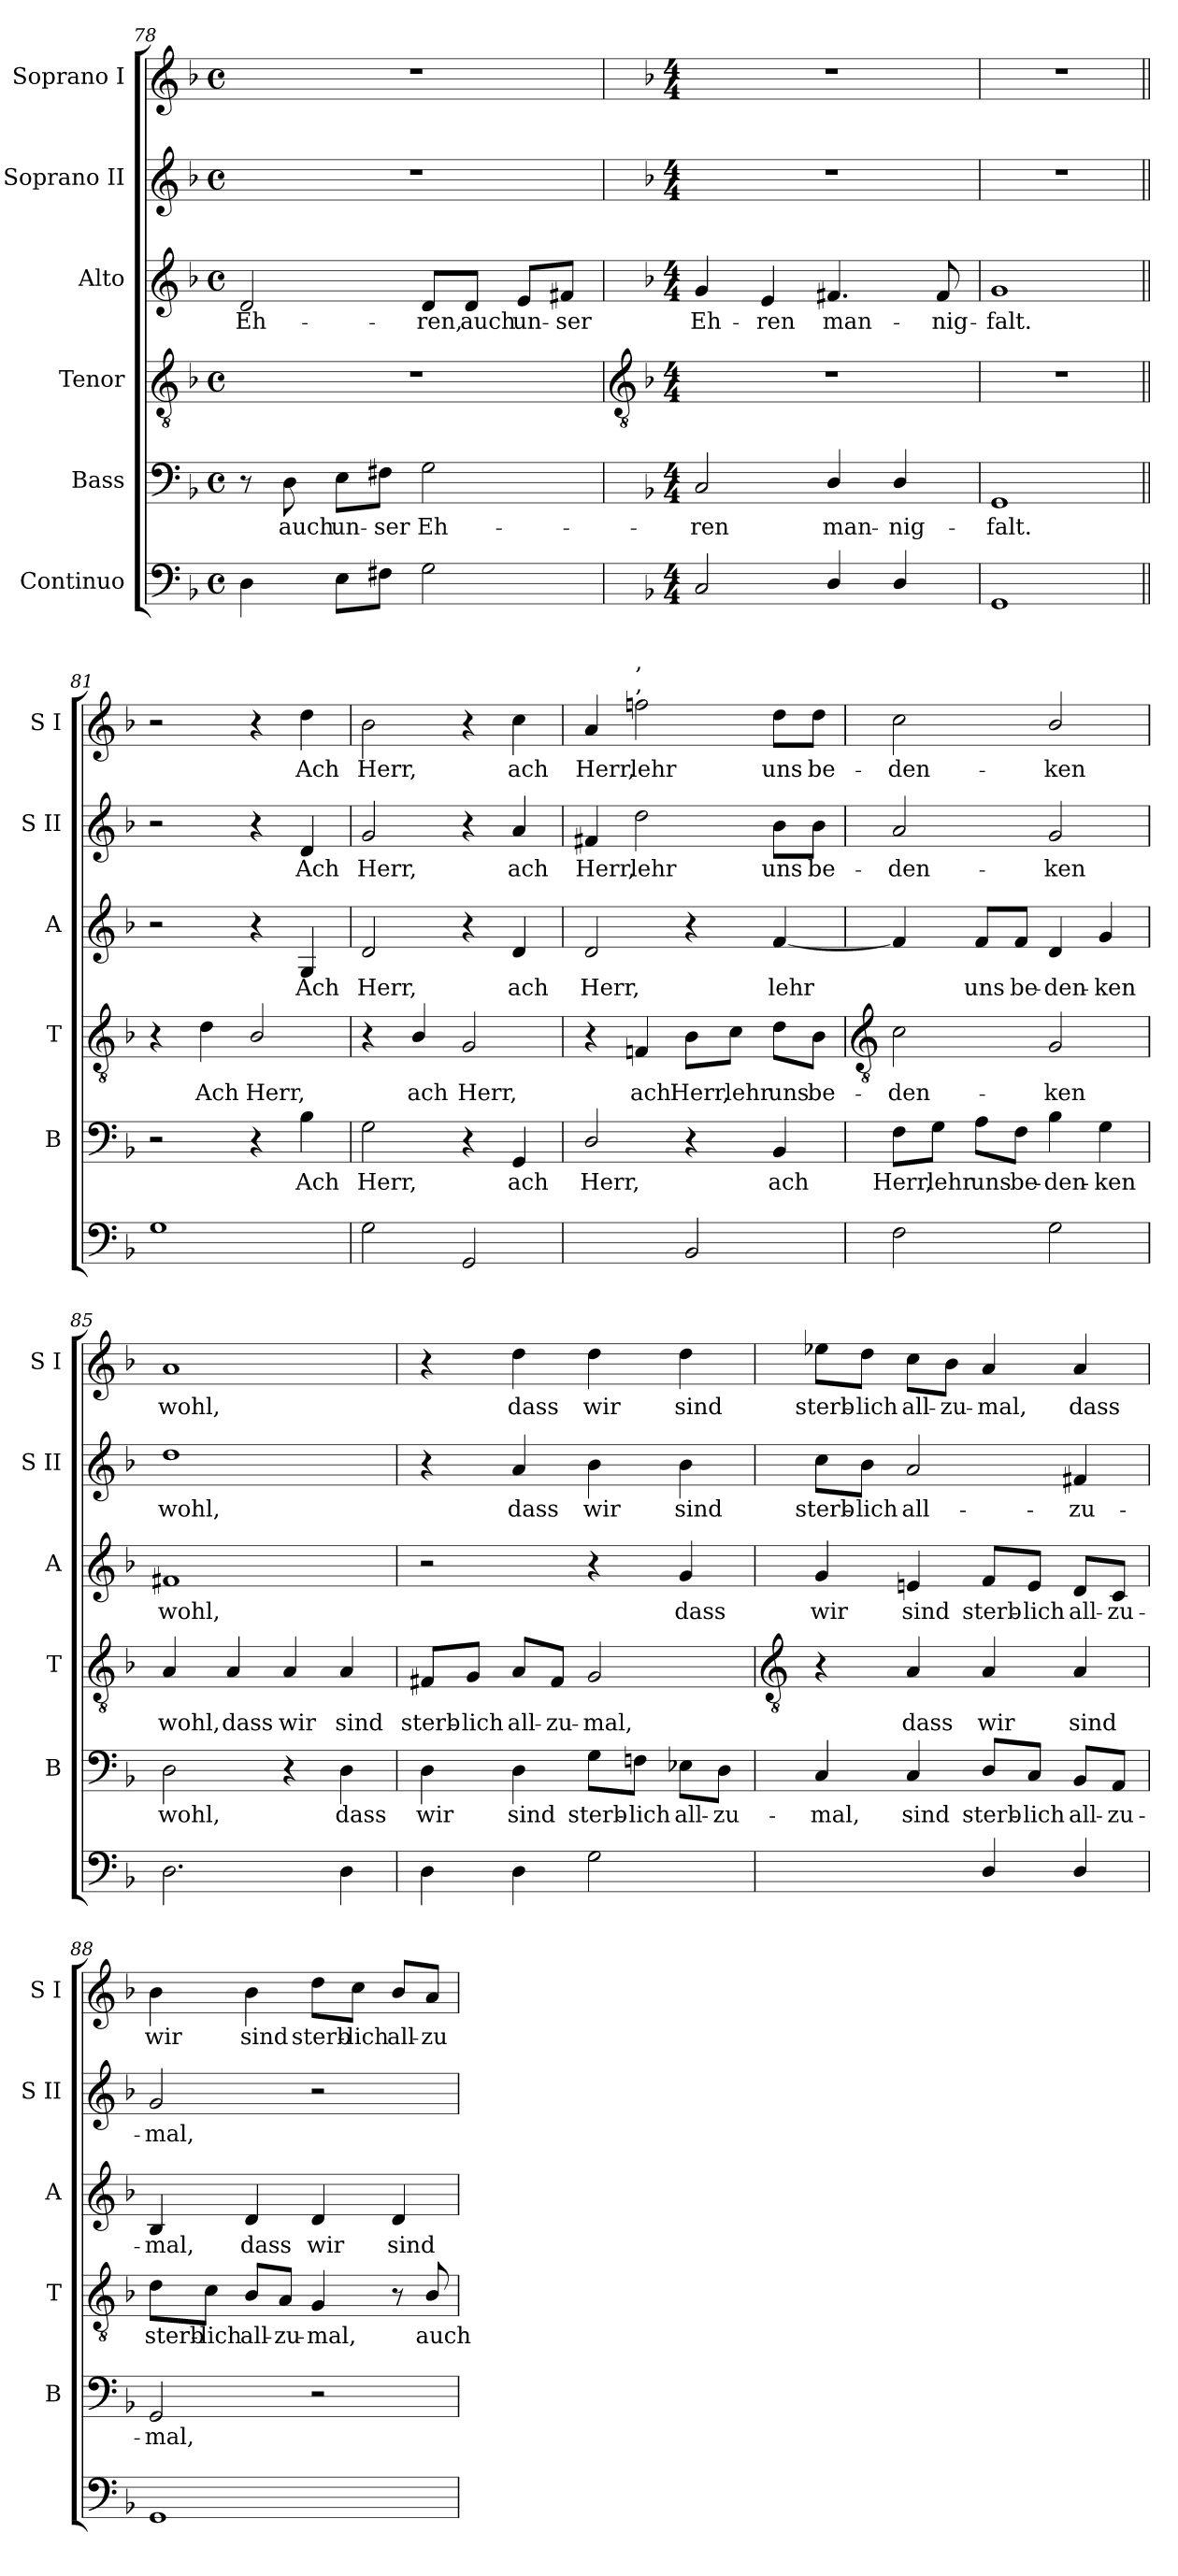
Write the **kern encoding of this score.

**kern	**text	**kern	**text	**kern	**text	**kern	**text	**kern	**text	**kern	**text
*part6	*part6	*part5	*part5	*part4	*part4	*part3	*part3	*part2	*part2	*part1	*part1
*staff6	*staff6	*staff5	*staff5	*staff4	*staff4	*staff3	*staff3	*staff2	*staff2	*staff1	*staff1
*I"Continuo	*	*I"Bass	*	*I"Tenor	*	*I"Alto	*	*I"Soprano II	*	*I"Soprano I	*
*	*	*I'B	*	*I'T	*	*I'A	*	*I'S II	*	*I'S I	*
*clefF4	*	*clefF4	*	*clefGv2	*	*clefG2	*	*clefG2	*	*clefG2	*
*k[b-]	*	*k[b-]	*	*k[b-]	*	*k[b-]	*	*k[b-]	*	*k[b-]	*
*F:	*	*F:	*	*F:	*	*F:	*	*F:	*	*F:	*
*M4/4	*	*M4/4	*	*M4/4	*	*M4/4	*	*M4/4	*	*M4/4	*
*met(c)	*	*met(c)	*	*met(c)	*	*met(c)	*	*met(c)	*	*met(c)	*
=78	=78	=78	=78	=78	=78	=78	=78	=78	=78	=78	=78
!	!	!	!	!	!	!	!LO:LY:b	!	!	!	!
4D	.	8r	.	1r	.	2d	Eh-	1r	.	1r	.
!	!	!	!LO:LY:b	!	!	!	!	!	!	!	!
.	.	8D	auch	.	.	.	.	.	.	.	.
!	!	!	!LO:LY:b	!	!	!	!	!	!	!	!
8EL	.	8E\L	un-	.	.	.	.	.	.	.	.
!	!	!	!LO:LY:b	!	!	!	!	!	!	!	!
8F#XJ	.	8F#X\J	-ser	.	.	.	.	.	.	.	.
!	!	!	!LO:LY:b	!	!	!	!LO:LY:b	!	!	!	!
2G	.	2G	Eh-	.	.	8d/L	-ren,	.	.	.	.
!	!	!	!	!	!	!	!LO:LY:b	!	!	!	!
.	.	.	.	.	.	8d/J	auch	.	.	.	.
!	!	!	!	!	!	!	!LO:LY:b	!	!	!	!
.	.	.	.	.	.	8e/L	un-	.	.	.	.
!	!	!	!	!	!	!	!LO:LY:b	!	!	!	!
.	.	.	.	.	.	8f#X/J	-ser	.	.	.	.
!!LO:LB:g=z
=79	=79	=79	=79	=79	=79	=79	=79	=79	=79	=79	=79
*	*	*	*	*clefGv2	*	*	*	*	*	*	*
*	*	*	*	*k[b-]	*	*	*	*k[b-]	*	*k[b-]	*
*	*	*	*	*F:	*	*	*	*F:	*	*F:	*
*M4/4	*	*M4/4	*	*M4/4	*	*M4/4	*	*M4/4	*	*M4/4	*
!	!	!	!LO:LY:b	!	!	!	!LO:LY:b	!	!	!	!
2C	.	2C	-ren	1r	.	4g	Eh-	1r	.	1r	.
!	!	!	!	!	!	!	!LO:LY:b	!	!	!	!
.	.	.	.	.	.	4e	-ren	.	.	.	.
!	!	!	!LO:LY:b	!	!	!	!LO:LY:b	!	!	!	!
4D/	.	4D/	man-	.	.	4.f#X	man-	.	.	.	.
!	!	!	!LO:LY:b	!	!	!	!	!	!	!	!
4D/	.	4D/	-nig-	.	.	.	.	.	.	.	.
!	!	!	!	!	!	!	!LO:LY:b	!	!	!	!
.	.	.	.	.	.	8f#	-nig-	.	.	.	.
=80	=80	=80	=80	=80	=80	=80	=80	=80	=80	=80	=80
!	!	!	!LO:LY:b	!	!	!	!LO:LY:b	!	!	!	!
1GG	.	1GG	-falt.	1r	.	1g	-falt.	1r	.	1r	.
=81||	=81||	=81||	=81||	=81||	=81||	=81||	=81||	=81||	=81||	=81||	=81||
1G	.	2r	.	4r	.	2r	.	2r	.	2r	.
!	!	!	!	!	!LO:LY:b	!	!	!	!	!	!
.	.	.	.	4d	Ach	.	.	.	.	.	.
!	!	!	!	!	!LO:LY:b	!	!	!	!	!	!
.	.	4r	.	2B-/	Herr,	4r	.	4r	.	4r	.
!	!	!	!LO:LY:b	!	!	!	!LO:LY:b	!	!LO:LY:b	!	!LO:LY:b
.	.	4B-	Ach	.	.	4G	Ach	4d	Ach	4dd	Ach
=82	=82	=82	=82	=82	=82	=82	=82	=82	=82	=82	=82
!	!	!	!LO:LY:b	!	!	!	!LO:LY:b	!	!LO:LY:b	!	!LO:LY:b
2G	.	2G	Herr,	4r	.	2d	Herr,	2g	Herr,	2b-	Herr,
!	!	!	!	!	!LO:LY:b	!	!	!	!	!	!
.	.	.	.	4B-/	ach	.	.	.	.	.	.
!	!	!	!	!	!LO:LY:b	!	!	!	!	!	!
2GG	.	4r	.	2G	Herr,	4r	.	4r	.	4r	.
!	!	!	!LO:LY:b	!	!	!	!LO:LY:b	!	!LO:LY:b	!	!LO:LY:b
.	.	4GG	ach	.	.	4d	ach	4a	ach	4cc	ach
=83	=83	=83	=83	=83	=83	=83	=83	=83	=83	=83	=83
!	!	!	!LO:LY:b	!	!	!	!LO:LY:b	!	!LO:LY:b	!	!LO:LY:b
[4D/yy	.	2D/	Herr,	4r	.	2d	Herr,	4f#X	Herr,	4a	Herr,
!	!	!	!	!	!	!	!	!	!	!LO:TX:a:t=,	!
!	!	!	!	!	!	!	!	!	!	!LO:TX:a:t=,	!
!	!	!	!	!	!LO:LY:b	!	!	!	!LO:LY:b	!	!LO:LY:b
4Dyy]	.	.	.	4Fn	ach	.	.	2dd	lehr	2ffn	lehr
!	!	!	!	!	!LO:LY:b	!	!	!	!	!	!
2BB-	.	4r	.	8B-\L	Herr,	4r	.	.	.	.	.
!	!	!	!	!	!LO:LY:b	!	!	!	!	!	!
.	.	.	.	8c\J	lehr	.	.	.	.	.	.
!	!	!	!LO:LY:b	!	!LO:LY:b	!	!LO:LY:b	!	!LO:LY:b	!	!LO:LY:b
.	.	4BB-	ach	8d\L	uns	[4f	lehr	8b-\L	uns	8dd\L	uns
!	!	!	!	!	!LO:LY:b	!	!	!	!LO:LY:b	!	!LO:LY:b
.	.	.	.	8B-\J	be-	.	.	8b-\J	be-	8dd\J	be-
!!LO:LB:g=z
=84	=84	=84	=84	=84	=84	=84	=84	=84	=84	=84	=84
*	*	*	*	*clefGv2	*	*	*	*	*	*	*
!	!	!	!LO:LY:b	!	!LO:LY:b	!	!	!	!LO:LY:b	!	!LO:LY:b
2F	.	8F\L	Herr,	2c	-den-	4f]	.	2a	-den-	2cc	-den-
!	!	!	!LO:LY:b	!	!	!	!	!	!	!	!
.	.	8G\J	lehr	.	.	.	.	.	.	.	.
!	!	!	!LO:LY:b	!	!	!	!LO:LY:b	!	!	!	!
.	.	8A\L	uns	.	.	8f/L	uns	.	.	.	.
!	!	!	!LO:LY:b	!	!	!	!LO:LY:b	!	!	!	!
.	.	8F\J	be-	.	.	8f/J	be-	.	.	.	.
!	!	!	!LO:LY:b	!	!LO:LY:b	!	!LO:LY:b	!	!LO:LY:b	!	!LO:LY:b
2G	.	4B-	-den-	2G	-ken	4d	-den-	2g	-ken	2b-/	-ken
!	!	!	!LO:LY:b	!	!	!	!LO:LY:b	!	!	!	!
.	.	4G	-ken	.	.	4g	-ken	.	.	.	.
=85	=85	=85	=85	=85	=85	=85	=85	=85	=85	=85	=85
!	!	!	!LO:LY:b	!	!LO:LY:b	!	!LO:LY:b	!	!LO:LY:b	!	!LO:LY:b
2.D	.	2D	wohl,	4A	wohl,	1f#X	wohl,	1dd	wohl,	1a	wohl,
!	!	!	!	!	!LO:LY:b	!	!	!	!	!	!
.	.	.	.	4A	dass	.	.	.	.	.	.
!	!	!	!	!	!LO:LY:b	!	!	!	!	!	!
.	.	4r	.	4A	wir	.	.	.	.	.	.
!	!	!	!LO:LY:b	!	!LO:LY:b	!	!	!	!	!	!
4D	.	4D	dass	4A	sind	.	.	.	.	.	.
=86	=86	=86	=86	=86	=86	=86	=86	=86	=86	=86	=86
!	!	!	!LO:LY:b	!	!LO:LY:b	!	!	!	!	!	!
4D	.	4D	wir	8F#X/L	sterb-	2r	.	4r	.	4r	.
!	!	!	!	!	!LO:LY:b	!	!	!	!	!	!
.	.	.	.	8G/J	-lich	.	.	.	.	.	.
!	!	!	!LO:LY:b	!	!LO:LY:b	!	!	!	!LO:LY:b	!	!LO:LY:b
4D	.	4D	sind	8A/L	all-	.	.	4a	dass	4dd	dass
!	!	!	!	!	!LO:LY:b	!	!	!	!	!	!
.	.	.	.	8F#/J	-zu-	.	.	.	.	.	.
!	!	!	!LO:LY:b	!	!LO:LY:b	!	!	!	!LO:LY:b	!	!LO:LY:b
2G	.	8G\L	sterb-	2G	-mal,	4r	.	4b-	wir	4dd	wir
!	!	!	!LO:LY:b	!	!	!	!	!	!	!	!
.	.	8Fn\J	-lich	.	.	.	.	.	.	.	.
!	!	!	!LO:LY:b	!	!	!	!LO:LY:b	!	!LO:LY:b	!	!LO:LY:b
.	.	8E-X\L	all-	.	.	4g	dass	4b-	sind	4dd	sind
!	!	!	!LO:LY:b	!	!	!	!	!	!	!	!
.	.	8D\J	-zu-	.	.	.	.	.	.	.	.
!!LO:LB:g=z
=87	=87	=87	=87	=87	=87	=87	=87	=87	=87	=87	=87
*	*	*	*	*clefGv2	*	*	*	*	*	*	*
!	!	!	!LO:LY:b	!	!	!	!LO:LY:b	!	!LO:LY:b	!	!LO:LY:b
[4Cyy	.	4C	-mal,	4r	.	4g	wir	8cc\L	sterb-	8ee-X\L	sterb-
!	!	!	!	!	!	!	!	!	!LO:LY:b	!	!LO:LY:b
.	.	.	.	.	.	.	.	8b-\J	-lich	8dd\J	-lich
!	!LO:LY:b	!	!LO:LY:b	!	!LO:LY:b	!	!LO:LY:b	!	!LO:LY:b	!	!LO:LY:b
4Cyy]	6	4C	sind	4A	dass	4en	sind	2a	all-	8cc\L	all-
!	!	!	!	!	!	!	!	!	!	!	!LO:LY:b
.	.	.	.	.	.	.	.	.	.	8b-\J	-zu-
!	!	!	!LO:LY:b	!	!LO:LY:b	!	!LO:LY:b	!	!	!	!LO:LY:b
4D/	.	8D/L	sterb-	4A	wir	8f/L	sterb-	.	.	4a	-mal,
!	!	!	!LO:LY:b	!	!	!	!LO:LY:b	!	!	!	!
.	.	8C/J	-lich	.	.	8e/J	-lich	.	.	.	.
!	!	!	!LO:LY:b	!	!LO:LY:b	!	!LO:LY:b	!	!LO:LY:b	!	!LO:LY:b
4D/	.	8BB-/L	all-	4A	sind	8d/L	all-	4f#X	-zu-	4a	dass
!	!	!	!LO:LY:b	!	!	!	!LO:LY:b	!	!	!	!
.	.	8AA/J	-zu-	.	.	8c/J	-zu-	.	.	.	.
=88	=88	=88	=88	=88	=88	=88	=88	=88	=88	=88	=88
!	!	!	!LO:LY:b	!	!LO:LY:b	!	!LO:LY:b	!	!LO:LY:b	!	!LO:LY:b
1GG	.	2GG	-mal,	8d\L	sterb-	4B-	-mal,	2g	-mal,	4b-	wir
!	!	!	!	!	!LO:LY:b	!	!	!	!	!	!
.	.	.	.	8c\J	-lich	.	.	.	.	.	.
!	!	!	!	!	!LO:LY:b	!	!LO:LY:b	!	!	!	!LO:LY:b
.	.	.	.	8B-/L	all-	4d	dass	.	.	4b-	sind
!	!	!	!	!	!LO:LY:b	!	!	!	!	!	!
.	.	.	.	8A/J	-zu-	.	.	.	.	.	.
!	!	!	!	!	!LO:LY:b	!	!LO:LY:b	!	!	!	!LO:LY:b
.	.	2r	.	4G	-mal,	4d	wir	2r	.	8dd\L	sterb-
!	!	!	!	!	!	!	!	!	!	!	!LO:LY:b
.	.	.	.	.	.	.	.	.	.	8cc\J	-lich
!	!	!	!	!	!	!	!LO:LY:b	!	!	!	!LO:LY:b
.	.	.	.	8r	.	4d	sind	.	.	8b-/L	all-
!	!	!	!	!	!LO:LY:b	!	!	!	!	!	!LO:LY:b
.	.	.	.	8B-/	auch	.	.	.	.	8a/J	-zu-
=	=	=	=	=	=	=	=	=	=	=	=
*-	*-	*-	*-	*-	*-	*-	*-	*-	*-	*-	*-
